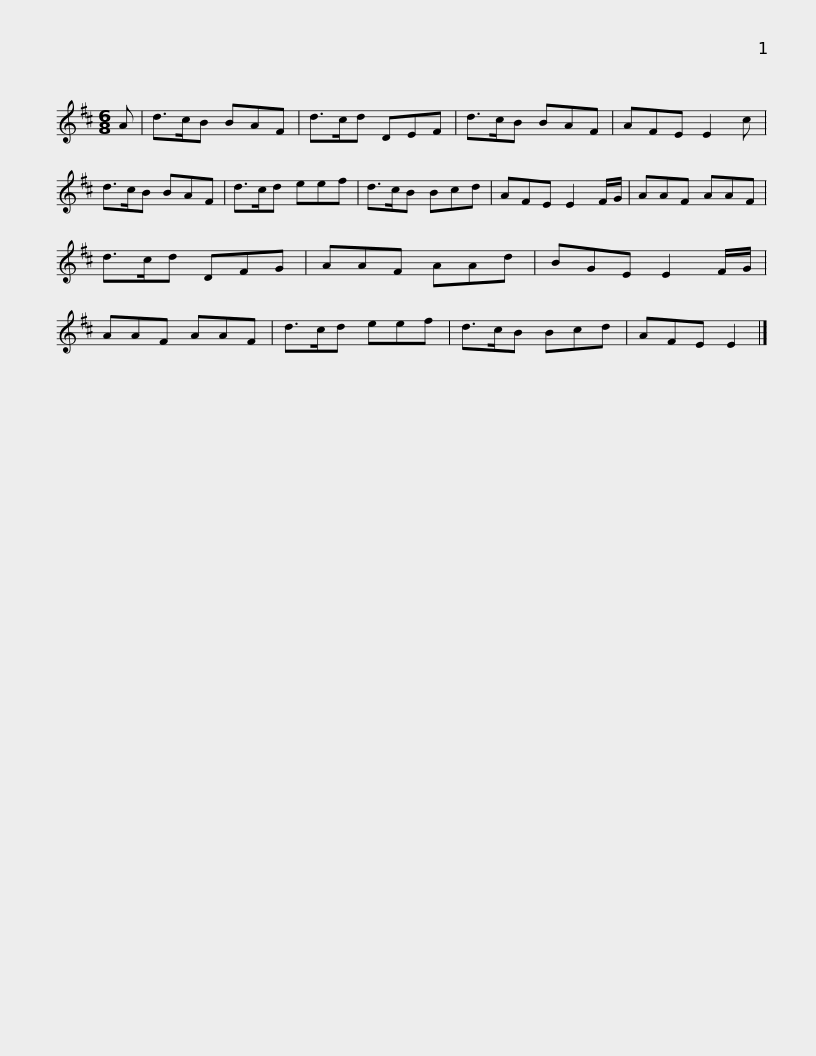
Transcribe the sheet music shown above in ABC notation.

X:1
L:1/8
M:6/8
I:linebreak $
K:D
V:1 treble
V:1
 A | d>cB BAF | d>cd DEF | d>cB BAF | AFE E2 c | %5
 d>cB BAF | d>cd eef |$ d>cB Bcd | AFE E2 F/G/ | AAF AAF | %10
 d>cd DFG | AAF AAd | BGE E2 F/G/ | AAF AAF |$ d>cd eef | %15
 d>cB Bcd | AFE E2 |] %17
